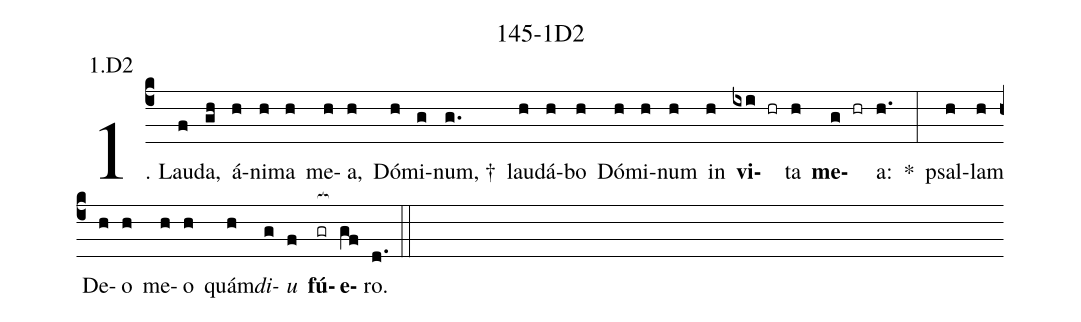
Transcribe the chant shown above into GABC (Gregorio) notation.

name: 145-1D2;
annotation: 1.D2;
%%
(c4)1. Lau(f)da,(gh) á(h)ni(h)ma(h) me(h)a,(h) Dó(h)mi(g)num, †(g.) lau(h)dá(h)bo(h) Dó(h)mi(h)num(h) in(h) <b>vi</b>(ixi hr)ta(h) <b>me</b>(g hr)a:(h.) *(:) psal(h)lam(h) De(h)o(h) me(h)o(h) quám(h)<i>di</i>(g)<i>u</i>(f) <b>fú</b>(gr[ocb:1{])<b>e</b>(gf[ocb:0}])ro.(d.) (::)
